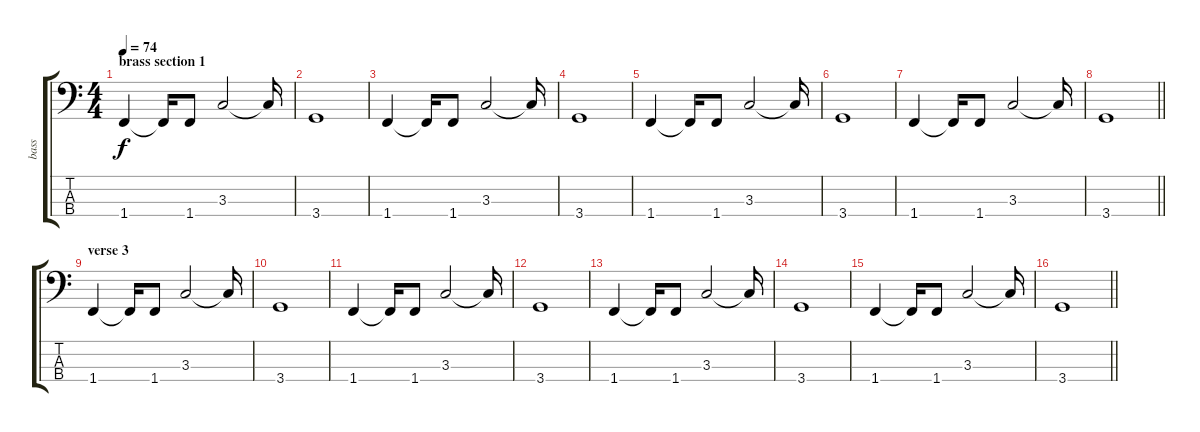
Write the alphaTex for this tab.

\track ("bass" "bass") {instrument acousticbass}
\staff {score tabs}
\tuning (G2 D2 A1 E1) {hide}
\ts (4 4)
\section ("" "brass section 1")
\tempo 74
\clef f4
\ks c
1.4.4{dy f} 1.4{t}.16 1.4.8 3.3.2 3.3{t}.16 |
3.4.1 |
1.4.4 1.4{t}.16 1.4.8 3.3.2 3.3{t}.16 |
3.4.1 |
1.4.4 1.4{t}.16 1.4.8 3.3.2 3.3{t}.16 |
3.4.1 |
1.4.4 1.4{t}.16 1.4.8 3.3.2 3.3{t}.16 |
\barLineRight lightlight
3.4.1 |
\section ("" "verse 3")
1.4.4 1.4{t}.16 1.4.8 3.3.2 3.3{t}.16 |
3.4.1 |
1.4.4 1.4{t}.16 1.4.8 3.3.2 3.3{t}.16 |
3.4.1 |
1.4.4 1.4{t}.16 1.4.8 3.3.2 3.3{t}.16 |
3.4.1 |
1.4.4 1.4{t}.16 1.4.8 3.3.2 3.3{t}.16 |
\barLineRight lightlight
3.4.1
